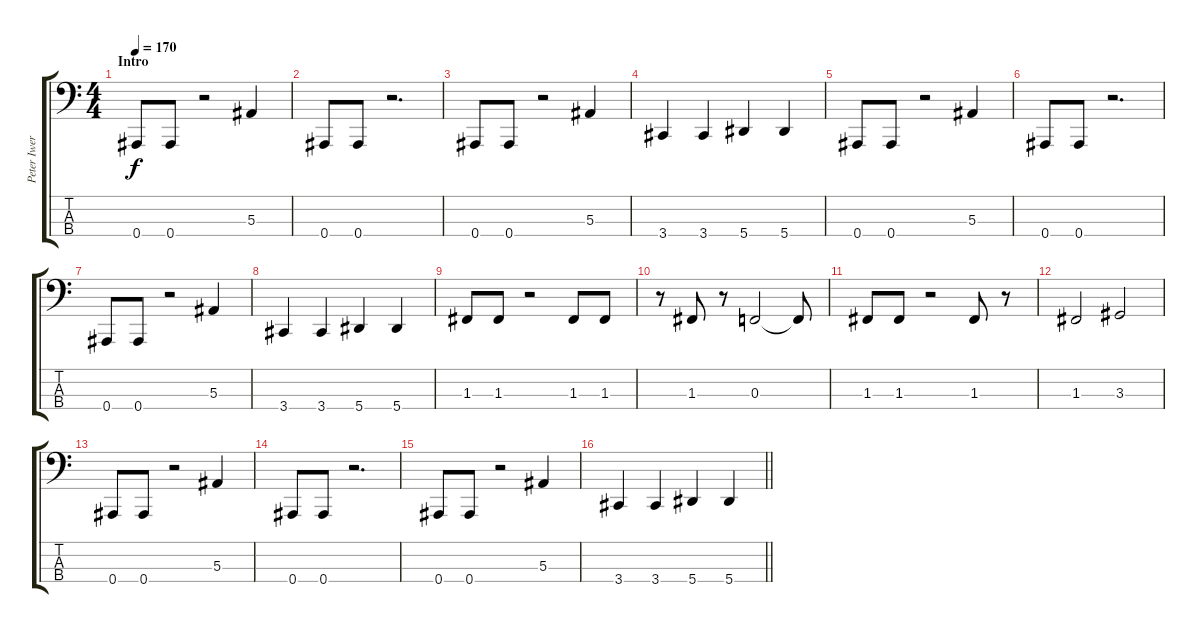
\track ("Peter Iwers" "Peter Iwer") {instrument electricbasspick}
\staff {score tabs}
\tuning (Eb2 Bb1 F1 Bb0) {hide}
\ts (4 4)
\section ("" "Intro")
\tempo 170
\clef f4
\ks c
0.4.8{dy f instrument electricbasspick} 0.4.8 r.2 5.3.4 |
0.4.8 0.4.8 r.2{d} |
0.4.8 0.4.8 r.2 5.3.4 |
3.4.4 3.4.4 5.4.4 5.4.4 |
0.4.8 0.4.8 r.2 5.3.4 |
0.4.8 0.4.8 r.2{d} |
0.4.8 0.4.8 r.2 5.3.4 |
3.4.4 3.4.4 5.4.4 5.4.4 |
1.3.8 1.3.8 r.2 1.3.8 1.3.8 |
r.8 1.3.8 r.8 0.3.2 0.3{t}.8 |
1.3.8 1.3.8 r.2 1.3.8 r.8 |
1.3.2 3.3.2 |
0.4.8 0.4.8 r.2 5.3.4 |
0.4.8 0.4.8 r.2{d} |
0.4.8 0.4.8 r.2 5.3.4 |
\barLineRight lightlight
3.4.4 3.4.4 5.4.4 5.4.4
